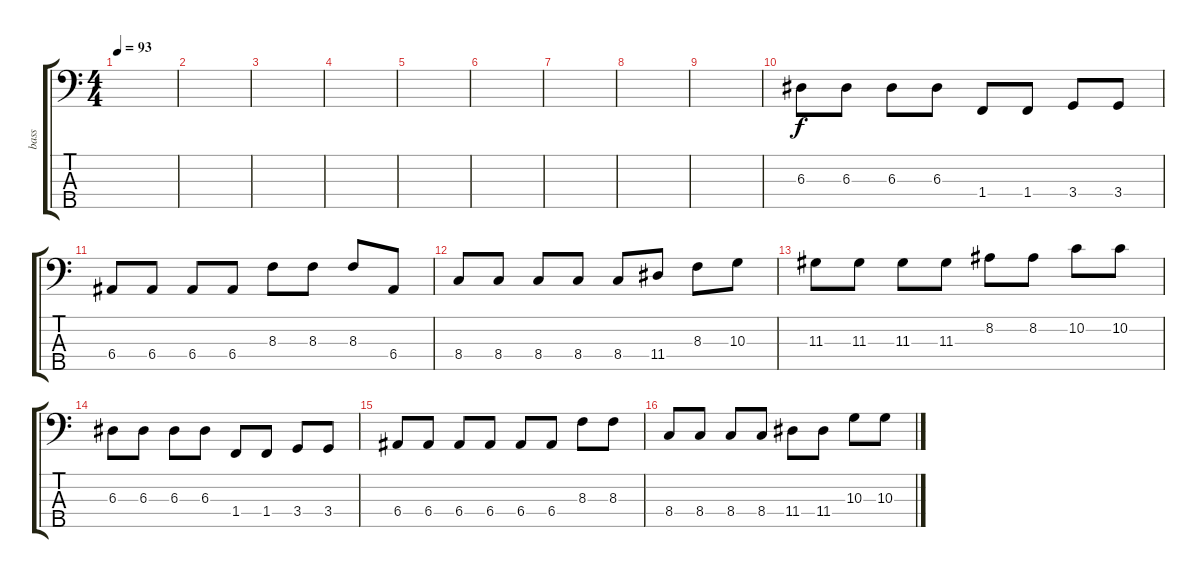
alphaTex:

\track ("bass" "bass") {instrument electricbassfinger}
\staff {score tabs}
\tuning (G2 D2 A1 E1 B0) {hide}
\ts (4 4)
\tempo 93
\clef f4
\ks c
|
|
|
|
|
|
|
|
|
6.3.8 6.3.8 6.3.8 6.3.8 1.4.8 1.4.8 3.4.8 3.4.8 |
6.4.8 6.4.8 6.4.8 6.4.8 8.3.8 8.3.8 8.3.8 6.4.8 |
8.4.8 8.4.8 8.4.8 8.4.8 8.4.8 11.4.8 8.3.8 10.3.8 |
11.3.8 11.3.8 11.3.8 11.3.8 8.2.8 8.2.8 10.2.8 10.2.8 |
6.3.8 6.3.8 6.3.8 6.3.8 1.4.8 1.4.8 3.4.8 3.4.8 |
6.4.8 6.4.8 6.4.8 6.4.8 6.4.8 6.4.8 8.3.8 8.3.8 |
8.4.8 8.4.8 8.4.8 8.4.8 11.4.8 11.4.8 10.3.8 10.3.8
